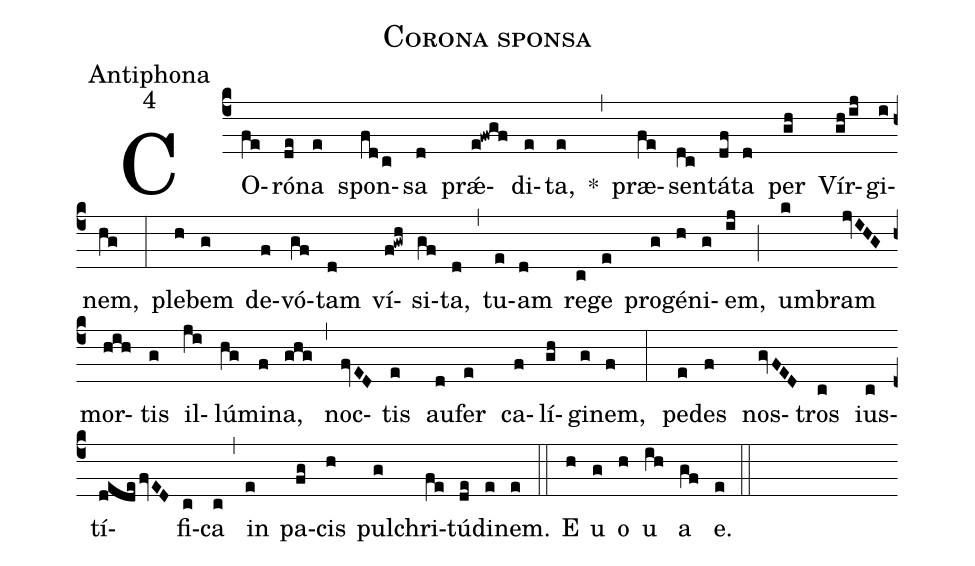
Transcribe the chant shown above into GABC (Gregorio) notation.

name:Corona sponsa;
office-part:Antiphona;
mode:4;
%%
(c4)CO(fe)ró(de)na(e) spon(fd/c)sa(d) prǽ(e!fwgf)di(e)ta,(e) *(,) præ(fe)sen(dc)tá(df)ta(d) per(gh) Vír(gh/ij)gi(i)nem,(hg) (:) ple(h)bem(g) de(f)vó(gf)tam(d) ví(f!gwh)si(gf)ta,(d) (,) tu(e)am(d) re(c)ge(e) pro(g)gé(h)ni(g)em,(ij) (;) um(k)bram(jvIHG) mor(hih)tis(g) il(ji)lú(hg)mi(f)na,(ghg) (,) noc(fvED)tis(e) au(d)fer(e) ca(f)lí(gh)gi(g)nem,(f) (:) pe(e)des(f) nos(gvFED)tros(c) ius(c)tí(dede/fvED)fi(c)ca(c) (,) in(e) pa(fg)cis(h) pul(g)chri(fe)tú(de)di(e)nem.(e) (::) E(h) u(g) o(h) u(ih) a(gf) e.(e) (::)
